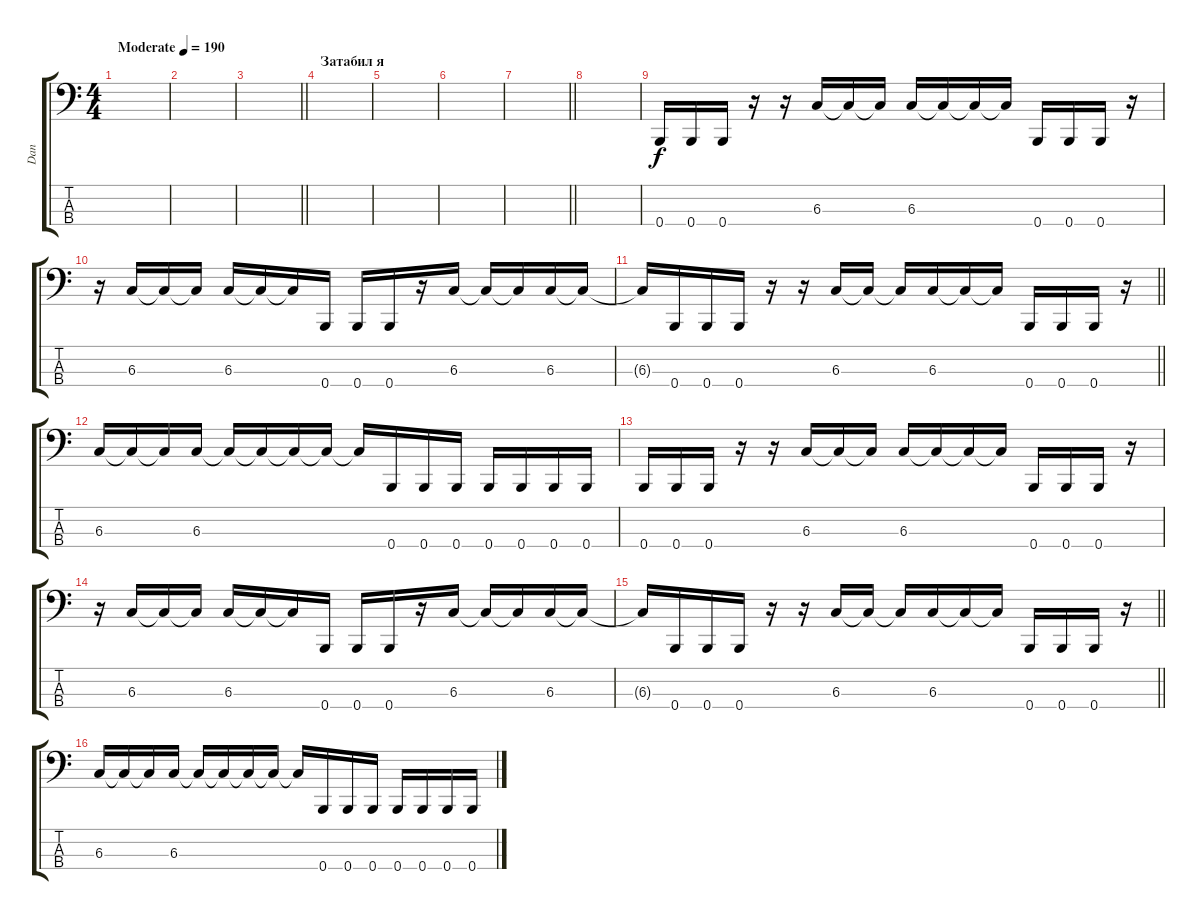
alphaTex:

\track ("Dan" "Dan") {instrument electricbassfinger}
\staff {score tabs}
\tuning (E2 B1 Gb1 B0) {hide}
\ts (4 4)
\tempo (190 "Moderate")
\clef f4
\ks c
|
|
\barLineRight lightlight
|
\section ("" "Затабил я")
|
|
|
\barLineRight lightlight
|
|
0.4.16 0.4.16 0.4.16 r.16 r.16 6.3.16 6.3{t}.16 6.3{t}.16 6.3.16 6.3{t}.16 6.3{t}.16 6.3{t}.16 0.4.16 0.4.16 0.4.16 r.16 |
r.16 6.3.16 6.3{t}.16 6.3{t}.16 6.3.16 6.3{t}.16 6.3{t}.16 0.4.16 0.4.16 0.4.16 r.16 6.3.16 6.3{t}.16 6.3{t}.16 6.3.16 6.3{t}.16 |
\barLineRight lightlight
6.3{t}.16 0.4.16 0.4.16 0.4.16 r.16 r.16 6.3.16 6.3{t}.16 6.3{t}.16 6.3.16 6.3{t}.16 6.3{t}.16 0.4.16 0.4.16 0.4.16 r.16 |
6.3.16 6.3{t}.16 6.3{t}.16 6.3.16 6.3{t}.16 6.3{t}.16 6.3{t}.16 6.3{t}.16 6.3{t}.16 0.4.16 0.4.16 0.4.16 0.4.16 0.4.16 0.4.16 0.4.16 |
0.4.16 0.4.16 0.4.16 r.16 r.16 6.3.16 6.3{t}.16 6.3{t}.16 6.3.16 6.3{t}.16 6.3{t}.16 6.3{t}.16 0.4.16 0.4.16 0.4.16 r.16 |
r.16 6.3.16 6.3{t}.16 6.3{t}.16 6.3.16 6.3{t}.16 6.3{t}.16 0.4.16 0.4.16 0.4.16 r.16 6.3.16 6.3{t}.16 6.3{t}.16 6.3.16 6.3{t}.16 |
\barLineRight lightlight
6.3{t}.16 0.4.16 0.4.16 0.4.16 r.16 r.16 6.3.16 6.3{t}.16 6.3{t}.16 6.3.16 6.3{t}.16 6.3{t}.16 0.4.16 0.4.16 0.4.16 r.16 |
6.3.16 6.3{t}.16 6.3{t}.16 6.3.16 6.3{t}.16 6.3{t}.16 6.3{t}.16 6.3{t}.16 6.3{t}.16 0.4.16 0.4.16 0.4.16 0.4.16 0.4.16 0.4.16 0.4.16
